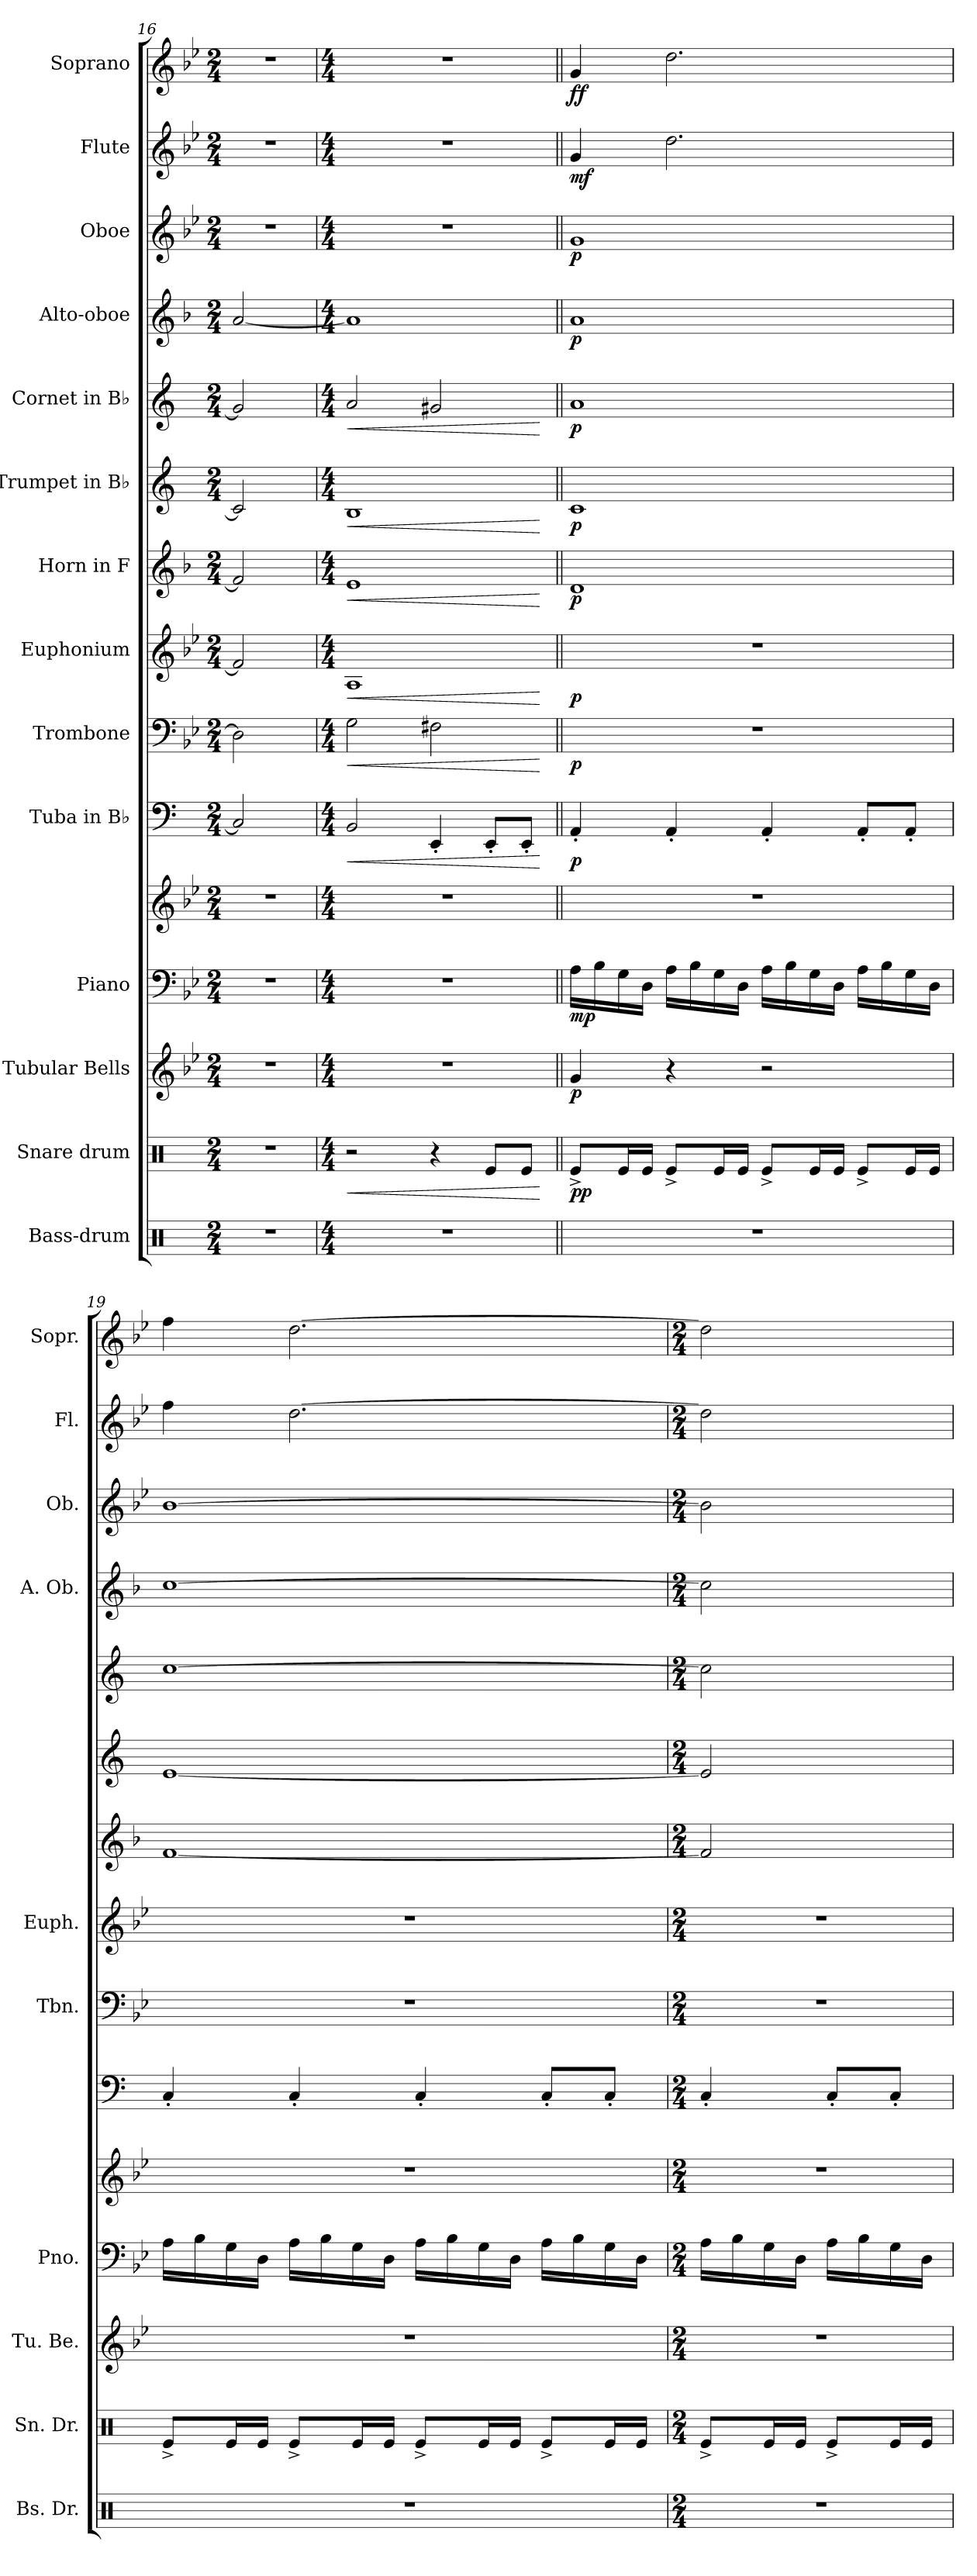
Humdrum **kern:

**kern	**kern	**dynam	**kern	**dynam	**kern	**kern	**dynam	**kern	**dynam	**kern	**dynam	**kern	**dynam	**kern	**dynam	**kern	**dynam	**kern	**dynam	**kern	**dynam	**kern	**dynam	**kern	**dynam	**kern	**dynam
*part14	*part13	*part13	*part12	*part12	*part11	*part11	*part11	*part10	*part10	*part9	*part9	*part8	*part8	*part7	*part7	*part6	*part6	*part5	*part5	*part4	*part4	*part3	*part3	*part2	*part2	*part1	*part1
*staff15	*staff14	*staff14	*staff13	*staff13	*staff12	*staff11	*staff11/12	*staff10	*staff10	*staff9	*staff9	*staff8	*staff8	*staff7	*staff7	*staff6	*staff6	*staff5	*staff5	*staff4	*staff4	*staff3	*staff3	*staff2	*staff2	*staff1	*staff1
*I"Bass-drum	*I"Snare drum	*	*I"Tubular Bells	*	*I"Piano	*	*	*I"Tuba in B♭	*	*I"Trombone	*	*I"Euphonium	*	*I"Horn in F	*	*I"Trumpet in B♭	*	*I"Cornet in B♭	*	*I"Alto-oboe	*	*I"Oboe	*	*I"Flute	*	*I"Soprano	*
*I'Bs. Dr.	*I'Sn. Dr.	*	*I'Tu. Be.	*	*I'Pno.	*	*	*	*	*I'Tbn.	*	*I'Euph.	*	*	*	*	*	*	*	*I'A. Ob.	*	*I'Ob.	*	*I'Fl.	*	*I'Sopr.	*
*clefX	*clefX	*	*clefG2	*	*clefF4	*clefG2	*	*clefF4	*	*clefF4	*	*clefG2	*	*clefG2	*	*clefG2	*	*clefG2	*	*clefG2	*	*clefG2	*	*clefG2	*	*clefG2	*
*	*	*	*	*	*	*	*	*ITrd1c2	*	*	*	*ITrd8c14	*	*ITrd4c7	*	*ITrd1c2	*	*ITrd1c2	*	*ITrd4c7	*	*	*	*	*	*	*
*k[]	*k[]	*	*k[b-e-]	*	*k[b-e-]	*k[b-e-]	*	*k[b-e-]	*	*k[b-e-]	*	*k[b-e-]	*	*k[b-e-]	*	*k[b-e-]	*	*k[b-e-]	*	*k[b-e-]	*	*k[b-e-]	*	*k[b-e-]	*	*k[b-e-]	*
*M2/4	*M2/4	*	*M2/4	*	*M2/4	*M2/4	*	*M2/4	*	*M2/4	*	*M2/4	*	*M2/4	*	*M2/4	*	*M2/4	*	*M2/4	*	*M2/4	*	*M2/4	*	*M2/4	*
=16	=16	=16	=16	=16	=16	=16	=16	=16	=16	=16	=16	=16	=16	=16	=16	=16	=16	=16	=16	=16	=16	=16	=16	=16	=16	=16	=16
2r	2r	.	2r	.	2r	2r	.	2BB-/]	.	2D\]	.	2F/]	.	2B-/]	.	2B-/]	.	2f/]	.	[2d/	.	2r	.	2r	.	2r	.
=17	=17	=17	=17	=17	=17	=17	=17	=17	=17	=17	=17	=17	=17	=17	=17	=17	=17	=17	=17	=17	=17	=17	=17	=17	=17	=17	=17
*M4/4	*M4/4	*	*M4/4	*	*M4/4	*M4/4	*	*M4/4	*	*M4/4	*	*M4/4	*	*M4/4	*	*M4/4	*	*M4/4	*	*M4/4	*	*M4/4	*	*M4/4	*	*M4/4	*
!	!	!LO:HP:b	!	!	!	!	!	!	!LO:HP:b	!	!LO:HP:b	!	!LO:HP:b	!	!LO:HP:b	!	!LO:HP:b	!	!LO:HP:b	!	!	!	!	!	!	!	!
1r	2r	<	1r	.	1r	1r	.	2AA/	<	2G\	<	1AA	<	1A	<	1A	<	2g/	<	1d]	.	1r	.	1r	.	1r	.
.	4r	.	.	.	.	.	.	4DD'/	.	2F#X\	.	.	.	.	.	.	.	2f#X/	.	.	.	.	.	.	.	.	.
.	8Re/L	.	.	.	.	.	.	8DD'/L	.	.	.	.	.	.	.	.	.	.	.	.	.	.	.	.	.	.	.
.	8Re/J	.	.	.	.	.	.	8DD'/J	.	.	.	.	.	.	.	.	.	.	.	.	.	.	.	.	.	.	.
.	.	[	.	.	.	.	.	.	[	.	[	.	[	.	[	.	[	.	[	.	.	.	.	.	.	.	.
!!LO:PB:g=z
=18||	=18||	=18||	=18||	=18||	=18||	=18||	=18||	=18||	=18||	=18||	=18||	=18||	=18||	=18||	=18||	=18||	=18||	=18||	=18||	=18||	=18||	=18||	=18||	=18||	=18||	=18||	=18||
*	*	*	*	*	*	*	*	*	*	*	*	*	*	*	*	*	*	*	*	*	*	*	*	*	*	*MM100	*
!	!	!LO:DY:b	!	!LO:DY:b	!	!	!LO:DY:b=2	!	!LO:DY:b	!	!LO:DY:b	!	!LO:DY:b	!	!LO:DY:b	!	!LO:DY:b	!	!LO:DY:b	!	!LO:DY:b	!	!LO:DY:b	!	!LO:DY:b	!	!LO:DY:b
1r	8Re^/L	pp	4g/	p	16A\LL	1r	mp	4GG'/	p	1r	p	1r	p	1G	p	1B-	p	1g	p	1d	p	1g	p	4g/	mf	4g/	ff
.	.	.	.	.	16B-\	.	.	.	.	.	.	.	.	.	.	.	.	.	.	.	.	.	.	.	.	.	.
.	16Re/L	.	.	.	16G\	.	.	.	.	.	.	.	.	.	.	.	.	.	.	.	.	.	.	.	.	.	.
.	16Re/JJ	.	.	.	16D\JJ	.	.	.	.	.	.	.	.	.	.	.	.	.	.	.	.	.	.	.	.	.	.
.	8Re^/L	.	4r	.	16A\LL	.	.	4GG'/	.	.	.	.	.	.	.	.	.	.	.	.	.	.	.	2.dd\	.	2.dd\	.
.	.	.	.	.	16B-\	.	.	.	.	.	.	.	.	.	.	.	.	.	.	.	.	.	.	.	.	.	.
.	16Re/L	.	.	.	16G\	.	.	.	.	.	.	.	.	.	.	.	.	.	.	.	.	.	.	.	.	.	.
.	16Re/JJ	.	.	.	16D\JJ	.	.	.	.	.	.	.	.	.	.	.	.	.	.	.	.	.	.	.	.	.	.
.	8Re^/L	.	2r	.	16A\LL	.	.	4GG'/	.	.	.	.	.	.	.	.	.	.	.	.	.	.	.	.	.	.	.
.	.	.	.	.	16B-\	.	.	.	.	.	.	.	.	.	.	.	.	.	.	.	.	.	.	.	.	.	.
.	16Re/L	.	.	.	16G\	.	.	.	.	.	.	.	.	.	.	.	.	.	.	.	.	.	.	.	.	.	.
.	16Re/JJ	.	.	.	16D\JJ	.	.	.	.	.	.	.	.	.	.	.	.	.	.	.	.	.	.	.	.	.	.
.	8Re^/L	.	.	.	16A\LL	.	.	8GG'/L	.	.	.	.	.	.	.	.	.	.	.	.	.	.	.	.	.	.	.
.	.	.	.	.	16B-\	.	.	.	.	.	.	.	.	.	.	.	.	.	.	.	.	.	.	.	.	.	.
.	16Re/L	.	.	.	16G\	.	.	8GG'/J	.	.	.	.	.	.	.	.	.	.	.	.	.	.	.	.	.	.	.
.	16Re/JJ	.	.	.	16D\JJ	.	.	.	.	.	.	.	.	.	.	.	.	.	.	.	.	.	.	.	.	.	.
=19	=19	=19	=19	=19	=19	=19	=19	=19	=19	=19	=19	=19	=19	=19	=19	=19	=19	=19	=19	=19	=19	=19	=19	=19	=19	=19	=19
1r	8Re^/L	.	1r	.	16A\LL	1r	.	4BB-'/	.	1r	.	1r	.	[1B-	.	[1d	.	[1b-	.	[1f	.	[1b-	.	4ff\	.	4ff\	.
.	.	.	.	.	16B-\	.	.	.	.	.	.	.	.	.	.	.	.	.	.	.	.	.	.	.	.	.	.
.	16Re/L	.	.	.	16G\	.	.	.	.	.	.	.	.	.	.	.	.	.	.	.	.	.	.	.	.	.	.
.	16Re/JJ	.	.	.	16D\JJ	.	.	.	.	.	.	.	.	.	.	.	.	.	.	.	.	.	.	.	.	.	.
.	8Re^/L	.	.	.	16A\LL	.	.	4BB-'/	.	.	.	.	.	.	.	.	.	.	.	.	.	.	.	[2.dd\	.	[2.dd\	.
.	.	.	.	.	16B-\	.	.	.	.	.	.	.	.	.	.	.	.	.	.	.	.	.	.	.	.	.	.
.	16Re/L	.	.	.	16G\	.	.	.	.	.	.	.	.	.	.	.	.	.	.	.	.	.	.	.	.	.	.
.	16Re/JJ	.	.	.	16D\JJ	.	.	.	.	.	.	.	.	.	.	.	.	.	.	.	.	.	.	.	.	.	.
.	8Re^/L	.	.	.	16A\LL	.	.	4BB-'/	.	.	.	.	.	.	.	.	.	.	.	.	.	.	.	.	.	.	.
.	.	.	.	.	16B-\	.	.	.	.	.	.	.	.	.	.	.	.	.	.	.	.	.	.	.	.	.	.
.	16Re/L	.	.	.	16G\	.	.	.	.	.	.	.	.	.	.	.	.	.	.	.	.	.	.	.	.	.	.
.	16Re/JJ	.	.	.	16D\JJ	.	.	.	.	.	.	.	.	.	.	.	.	.	.	.	.	.	.	.	.	.	.
.	8Re^/L	.	.	.	16A\LL	.	.	8BB-'/L	.	.	.	.	.	.	.	.	.	.	.	.	.	.	.	.	.	.	.
.	.	.	.	.	16B-\	.	.	.	.	.	.	.	.	.	.	.	.	.	.	.	.	.	.	.	.	.	.
.	16Re/L	.	.	.	16G\	.	.	8BB-'/J	.	.	.	.	.	.	.	.	.	.	.	.	.	.	.	.	.	.	.
.	16Re/JJ	.	.	.	16D\JJ	.	.	.	.	.	.	.	.	.	.	.	.	.	.	.	.	.	.	.	.	.	.
!!LO:PB:g=z
=20	=20	=20	=20	=20	=20	=20	=20	=20	=20	=20	=20	=20	=20	=20	=20	=20	=20	=20	=20	=20	=20	=20	=20	=20	=20	=20	=20
*M2/4	*M2/4	*	*M2/4	*	*M2/4	*M2/4	*	*M2/4	*	*M2/4	*	*M2/4	*	*M2/4	*	*M2/4	*	*M2/4	*	*M2/4	*	*M2/4	*	*M2/4	*	*M2/4	*
2r	8Re^/L	.	2r	.	16A\LL	2r	.	4BB-'/	.	2r	.	2r	.	2B-/]	.	2d/]	.	2b-\]	.	2f\]	.	2b-\]	.	2dd\]	.	2dd\]	.
.	.	.	.	.	16B-\	.	.	.	.	.	.	.	.	.	.	.	.	.	.	.	.	.	.	.	.	.	.
.	16Re/L	.	.	.	16G\	.	.	.	.	.	.	.	.	.	.	.	.	.	.	.	.	.	.	.	.	.	.
.	16Re/JJ	.	.	.	16D\JJ	.	.	.	.	.	.	.	.	.	.	.	.	.	.	.	.	.	.	.	.	.	.
.	8Re^/L	.	.	.	16A\LL	.	.	8BB-'/L	.	.	.	.	.	.	.	.	.	.	.	.	.	.	.	.	.	.	.
.	.	.	.	.	16B-\	.	.	.	.	.	.	.	.	.	.	.	.	.	.	.	.	.	.	.	.	.	.
.	16Re/L	.	.	.	16G\	.	.	8BB-'/J	.	.	.	.	.	.	.	.	.	.	.	.	.	.	.	.	.	.	.
.	16Re/JJ	.	.	.	16D\JJ	.	.	.	.	.	.	.	.	.	.	.	.	.	.	.	.	.	.	.	.	.	.
=	=	=	=	=	=	=	=	=	=	=	=	=	=	=	=	=	=	=	=	=	=	=	=	=	=	=	=
*-	*-	*-	*-	*-	*-	*-	*-	*-	*-	*-	*-	*-	*-	*-	*-	*-	*-	*-	*-	*-	*-	*-	*-	*-	*-	*-	*-
